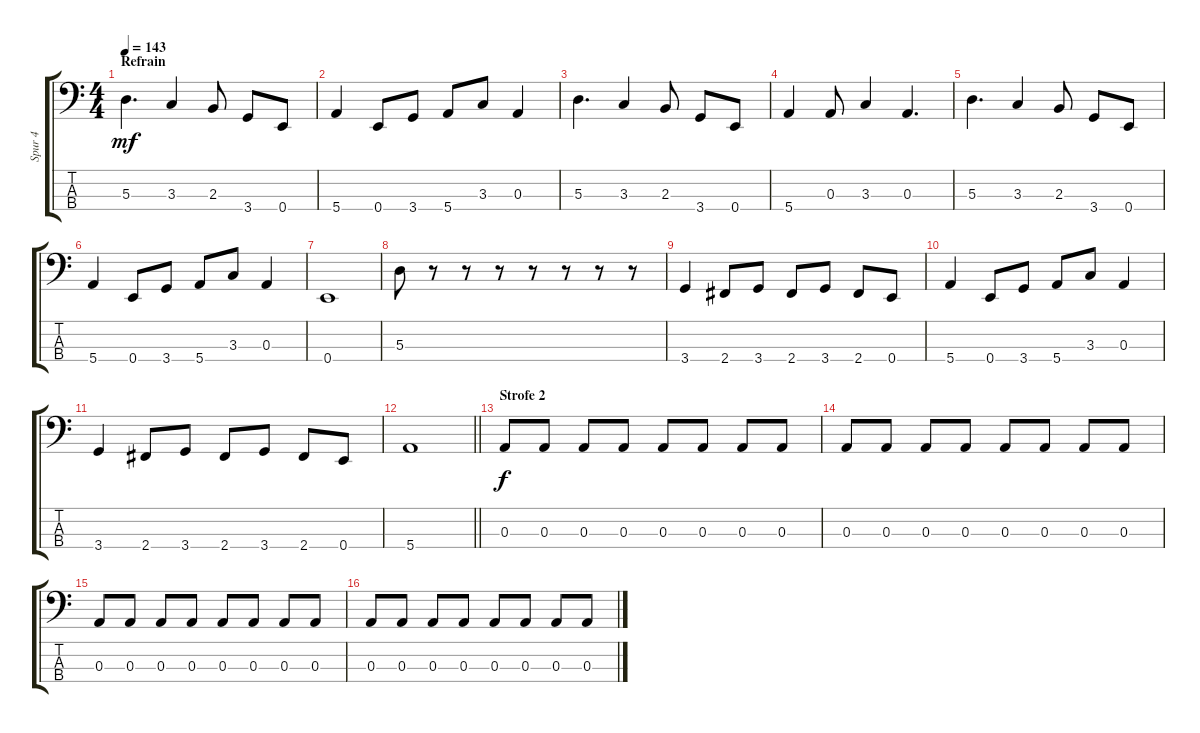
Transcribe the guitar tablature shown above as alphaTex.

\track ("Spur 4" "Spur 4") {instrument electricbassfinger}
\staff {score tabs}
\tuning (G2 D2 A1 E1) {hide}
\ts (4 4)
\section ("" "Refrain")
\tempo 143
\clef f4
\ks c
5.3.4{d dy mf} 3.3.4 2.3.8 3.4.8 0.4.8 |
5.4.4 0.4.8 3.4.8 5.4.8 3.3.8 0.3.4 |
5.3.4{d} 3.3.4 2.3.8 3.4.8 0.4.8 |
5.4.4 0.3.8 3.3.4 0.3.4{d} |
5.3.4{d} 3.3.4 2.3.8 3.4.8 0.4.8 |
5.4.4 0.4.8 3.4.8 5.4.8 3.3.8 0.3.4 |
0.4.1 |
5.3.8 r.8 r.8 r.8 r.8 r.8 r.8 r.8 |
3.4.4 2.4.8 3.4.8 2.4.8 3.4.8 2.4.8 0.4.8 |
5.4.4 0.4.8 3.4.8 5.4.8 3.3.8 0.3.4 |
3.4.4 2.4.8 3.4.8 2.4.8 3.4.8 2.4.8 0.4.8 |
\barLineRight lightlight
5.4.1 |
\section ("" "Strofe 2")
0.3.8{dy f} 0.3.8 0.3.8 0.3.8 0.3.8 0.3.8 0.3.8 0.3.8 |
0.3.8 0.3.8 0.3.8 0.3.8 0.3.8 0.3.8 0.3.8 0.3.8 |
0.3.8 0.3.8 0.3.8 0.3.8 0.3.8 0.3.8 0.3.8 0.3.8 |
0.3.8 0.3.8 0.3.8 0.3.8 0.3.8 0.3.8 0.3.8 0.3.8
